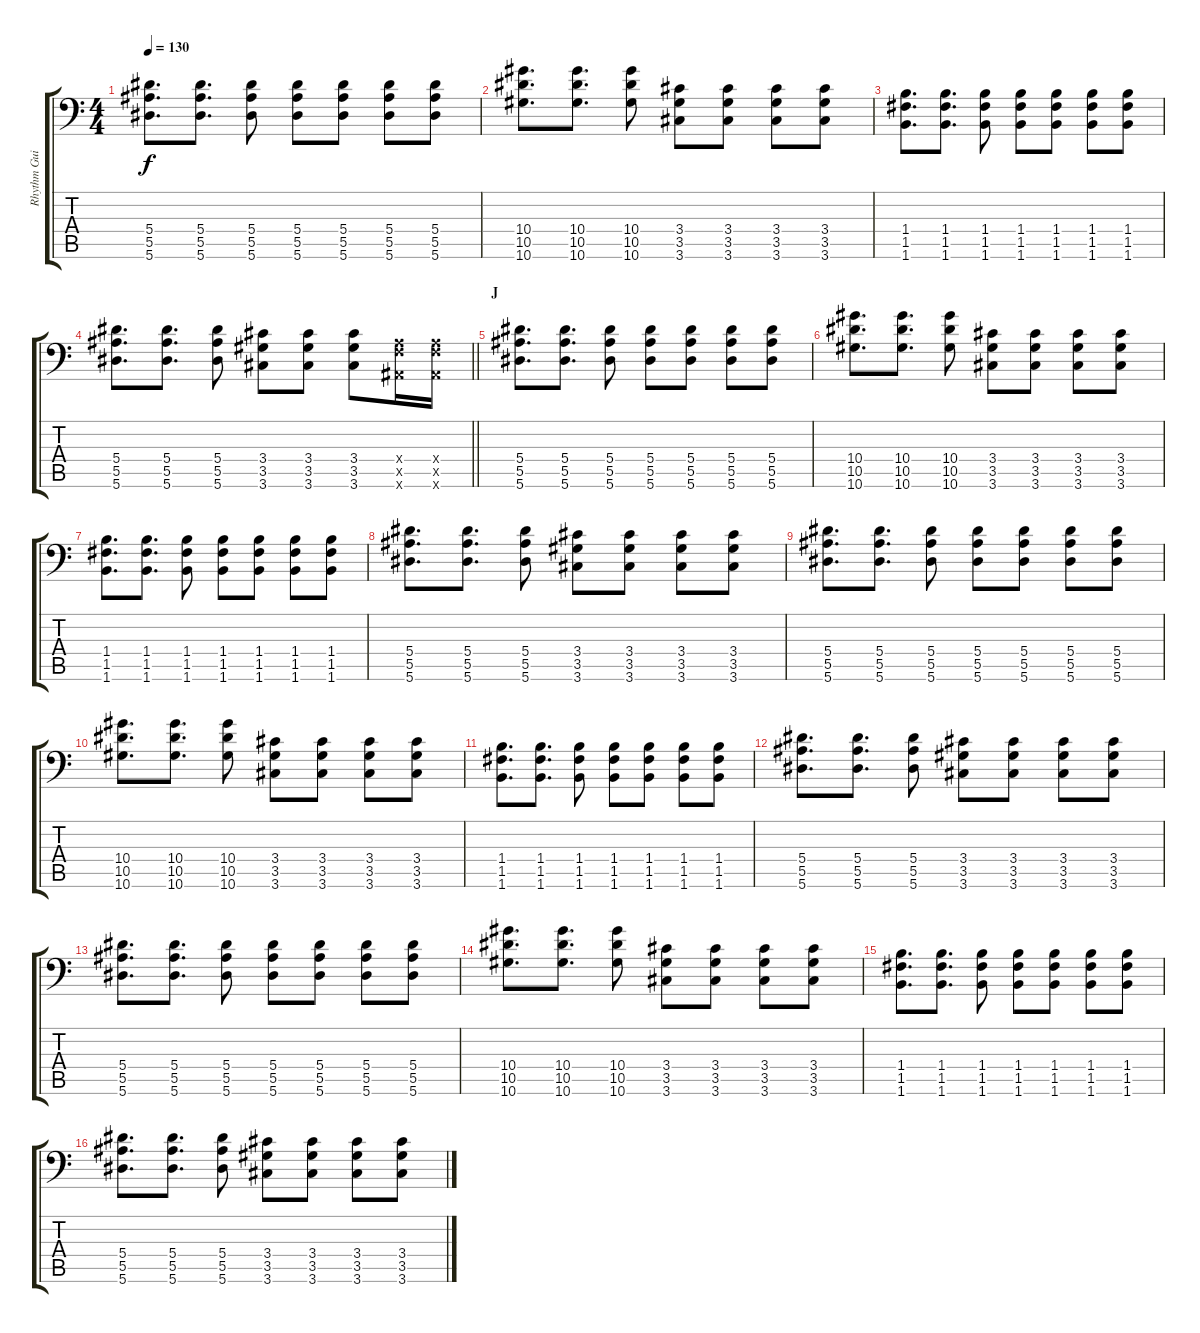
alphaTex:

\track ("Rhythm Guitar: Chris Di Carlo" "Rhythm Gui") {instrument distortionguitar}
\staff {score tabs}
\tuning (C4 G3 Eb3 Bb2 F2 Bb1) {hide}
\ts (4 4)
\tempo 130
\clef f4
\ks c
(5.4 5.5 5.6).8{d dy f} (5.4 5.5 5.6).8{d} (5.4 5.5 5.6).8 (5.4 5.5 5.6).8 (5.4 5.5 5.6).8 (5.4 5.5 5.6).8 (5.4 5.5 5.6).8 |
(10.4 10.5 10.6).8{d} (10.4 10.5 10.6).8{d} (10.4 10.5 10.6).8 (3.4 3.5 3.6).8 (3.4 3.5 3.6).8 (3.4 3.5 3.6).8 (3.4 3.5 3.6).8 |
(1.4 1.5 1.6).8{d} (1.4 1.5 1.6).8{d} (1.4 1.5 1.6).8 (1.4 1.5 1.6).8 (1.4 1.5 1.6).8 (1.4 1.5 1.6).8 (1.4 1.5 1.6).8 |
\barLineRight lightlight
(5.4 5.5 5.6).8{d} (5.4 5.5 5.6).8{d} (5.4 5.5 5.6).8 (3.4 3.5 3.6).8 (3.4 3.5 3.6).8 (3.4 3.5 3.6).8 (0.4{x} 0.5{x} 0.6{x}).16 (0.4{x} 0.5{x} 0.6{x}).16 |
\section ("" "J")
(5.4 5.5 5.6).8{d} (5.4 5.5 5.6).8{d} (5.4 5.5 5.6).8 (5.4 5.5 5.6).8 (5.4 5.5 5.6).8 (5.4 5.5 5.6).8 (5.4 5.5 5.6).8 |
(10.4 10.5 10.6).8{d} (10.4 10.5 10.6).8{d} (10.4 10.5 10.6).8 (3.4 3.5 3.6).8 (3.4 3.5 3.6).8 (3.4 3.5 3.6).8 (3.4 3.5 3.6).8 |
(1.4 1.5 1.6).8{d} (1.4 1.5 1.6).8{d} (1.4 1.5 1.6).8 (1.4 1.5 1.6).8 (1.4 1.5 1.6).8 (1.4 1.5 1.6).8 (1.4 1.5 1.6).8 |
(5.4 5.5 5.6).8{d} (5.4 5.5 5.6).8{d} (5.4 5.5 5.6).8 (3.4 3.5 3.6).8 (3.4 3.5 3.6).8 (3.4 3.5 3.6).8 (3.4 3.5 3.6).8 |
(5.4 5.5 5.6).8{d} (5.4 5.5 5.6).8{d} (5.4 5.5 5.6).8 (5.4 5.5 5.6).8 (5.4 5.5 5.6).8 (5.4 5.5 5.6).8 (5.4 5.5 5.6).8 |
(10.4 10.5 10.6).8{d} (10.4 10.5 10.6).8{d} (10.4 10.5 10.6).8 (3.4 3.5 3.6).8 (3.4 3.5 3.6).8 (3.4 3.5 3.6).8 (3.4 3.5 3.6).8 |
(1.4 1.5 1.6).8{d} (1.4 1.5 1.6).8{d} (1.4 1.5 1.6).8 (1.4 1.5 1.6).8 (1.4 1.5 1.6).8 (1.4 1.5 1.6).8 (1.4 1.5 1.6).8 |
(5.4 5.5 5.6).8{d} (5.4 5.5 5.6).8{d} (5.4 5.5 5.6).8 (3.4 3.5 3.6).8 (3.4 3.5 3.6).8 (3.4 3.5 3.6).8 (3.4 3.5 3.6).8 |
(5.4 5.5 5.6).8{d} (5.4 5.5 5.6).8{d} (5.4 5.5 5.6).8 (5.4 5.5 5.6).8 (5.4 5.5 5.6).8 (5.4 5.5 5.6).8 (5.4 5.5 5.6).8 |
(10.4 10.5 10.6).8{d} (10.4 10.5 10.6).8{d} (10.4 10.5 10.6).8 (3.4 3.5 3.6).8 (3.4 3.5 3.6).8 (3.4 3.5 3.6).8 (3.4 3.5 3.6).8 |
(1.4 1.5 1.6).8{d} (1.4 1.5 1.6).8{d} (1.4 1.5 1.6).8 (1.4 1.5 1.6).8 (1.4 1.5 1.6).8 (1.4 1.5 1.6).8 (1.4 1.5 1.6).8 |
(5.4 5.5 5.6).8{d} (5.4 5.5 5.6).8{d} (5.4 5.5 5.6).8 (3.4 3.5 3.6).8 (3.4 3.5 3.6).8 (3.4 3.5 3.6).8 (3.4 3.5 3.6).8
